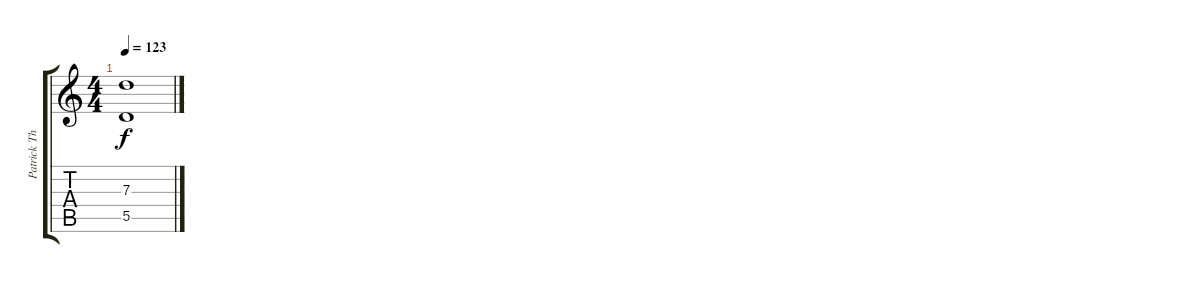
\track ("Patrick Thompson [Guitar]" "Patrick Th") {instrument overdrivenguitar}
\staff {score tabs}
\tuning (E4 B3 G3 D3 A2 D2) {hide}
\ts (4 4)
\tempo 123
\clef g2
\ks c
(7.3{t} 5.5{t}).1{dy f}
